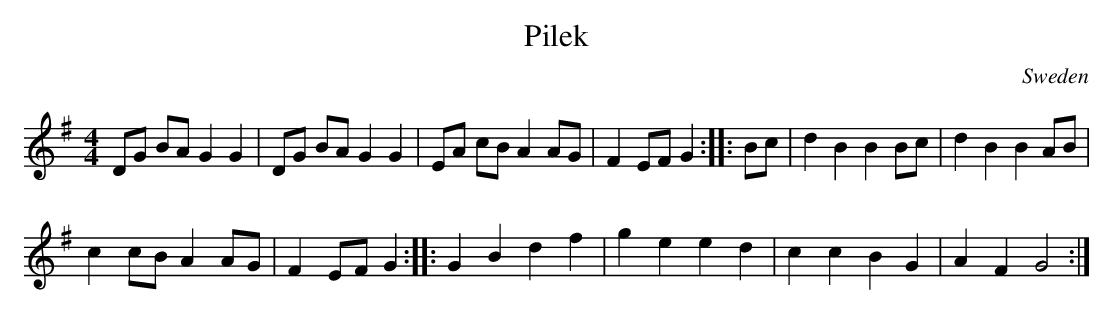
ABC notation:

X:1
T:Pilek
M:4/4
O:Sweden
O:Denmark
K:G major
DG BA G2G2|DG BA G2G2|EA cB A2AG|F2EF G2::Bc|\
d2B2 B2Bc|d2B2 B2AB|
c2cB A2AG|F2EF G2 :: \
G2B2 d2f2|g2e2 e2d2|c2c2 B2G2|A2F2 G4:|
